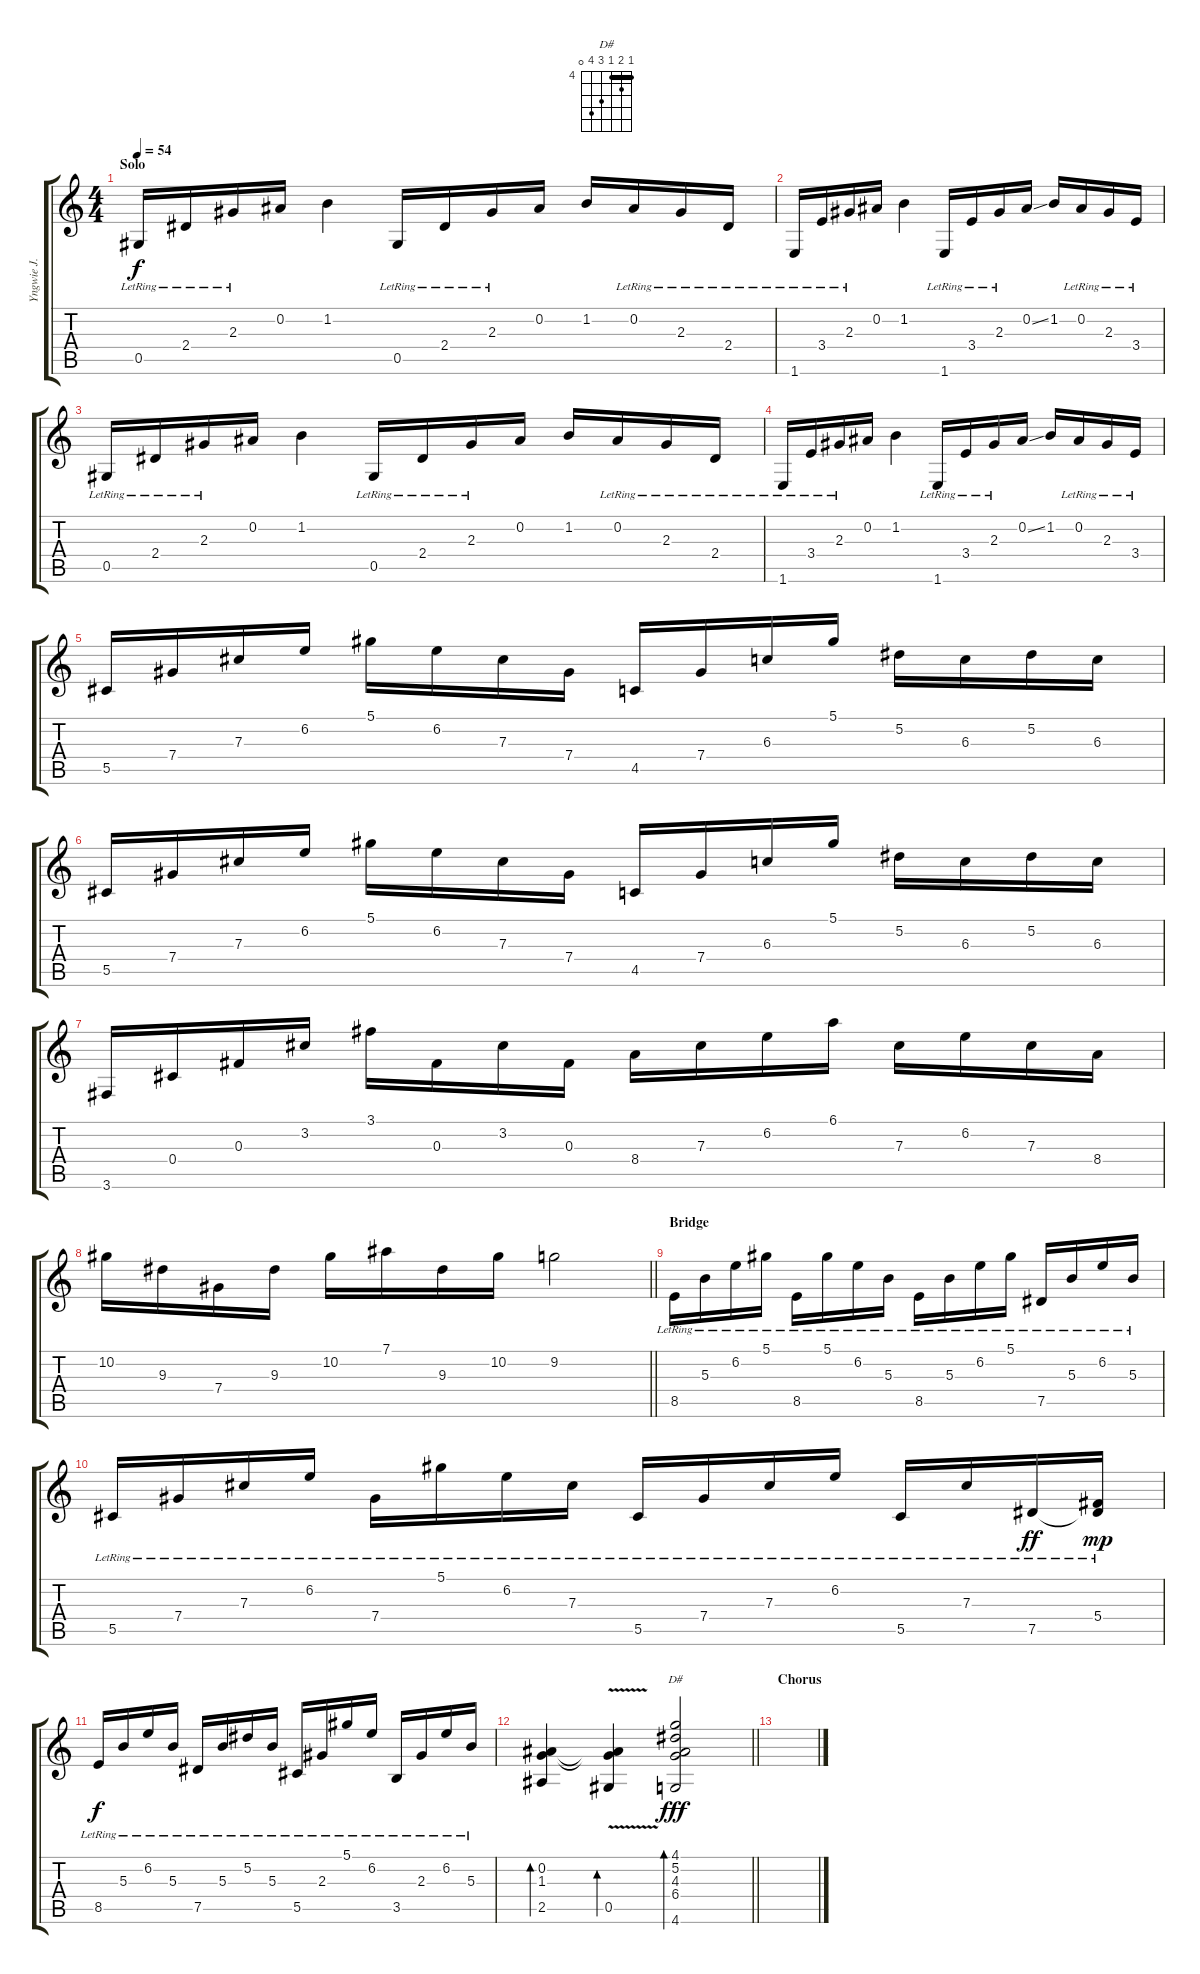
\track ("Yngwie J. Malmsteen" "Yngwie J. ") {instrument acousticguitarsteel}
\staff {score tabs}
\tuning (Eb4 Bb3 Gb3 Db3 Ab2 Eb2) {hide}
\chord ("D#" 4 5 4 6 7 0) {firstfret 4 barre 4}
\ts (4 4)
\section ("" "Solo")
\tempo 54
\clef g2
\ks c
0.5{lr}.16{dy f} 2.4{lr}.16 2.3{lr}.16 0.2.16 1.2.4 0.5{lr}.16 2.4{lr}.16 2.3{lr}.16 0.2.16 1.2.16 0.2{lr}.16 2.3{lr}.16 2.4{lr}.16 |
1.6{lr}.16 3.4{lr}.16 2.3{lr}.16 0.2.16 1.2.4 1.6{lr}.16 3.4{lr}.16 2.3{lr}.16 0.2{ss}.16 1.2.16 0.2{lr}.16 2.3{lr}.16 3.4{lr}.16 |
0.5{lr}.16 2.4{lr}.16 2.3{lr}.16 0.2.16 1.2.4 0.5{lr}.16 2.4{lr}.16 2.3{lr}.16 0.2.16 1.2.16 0.2{lr}.16 2.3{lr}.16 2.4{lr}.16 |
1.6{lr}.16 3.4{lr}.16 2.3{lr}.16 0.2.16 1.2.4 1.6{lr}.16 3.4{lr}.16 2.3{lr}.16 0.2{ss}.16 1.2.16 0.2{lr}.16 2.3{lr}.16 3.4{lr}.16 |
5.5.16 7.4.16 7.3.16 6.2.16 5.1.16 6.2.16 7.3.16 7.4.16 4.5.16 7.4.16 6.3.16 5.1.16 5.2.16 6.3.16 5.2.16 6.3.16 |
5.5.16 7.4.16 7.3.16 6.2.16 5.1.16 6.2.16 7.3.16 7.4.16 4.5.16 7.4.16 6.3.16 5.1.16 5.2.16 6.3.16 5.2.16 6.3.16 |
3.6.16 0.4.16 0.3.16 3.2.16 3.1.16 0.3.16 3.2.16 0.3.16 8.4.16 7.3.16 6.2.16 6.1.16 7.3.16 6.2.16 7.3.16 8.4.16 |
\barLineRight lightlight
10.2.16 9.3.16 7.4.16 9.3.16 10.2.16 7.1.16 9.3.16 10.2.16 9.2.2 |
\section ("" "Bridge")
8.5{lr}.16 5.3{lr}.16 6.2{lr}.16 5.1{lr}.16 8.5{lr}.16 5.1{lr}.16 6.2{lr}.16 5.3{lr}.16 8.5{lr}.16 5.3{lr}.16 6.2{lr}.16 5.1{lr}.16 7.5{lr}.16 5.3{lr}.16 6.2{lr}.16 5.3{lr}.16 |
5.5{lr}.16 7.4{lr}.16 7.3{lr}.16 6.2{lr}.16 7.4{lr}.16 5.1{lr}.16 6.2{lr}.16 7.3{lr}.16 5.5{lr}.16 7.4{lr}.16 7.3{lr}.16 6.2{lr}.16 5.5{lr}.16 7.3{lr}.16 7.5{lr}.16{dy ff} (5.4{lr} 7.5{t}).16{dy mp} |
8.5{lr}.16{dy f} 5.3{lr}.16 6.2{lr}.16 5.3{lr}.16 7.5{lr}.16 5.3{lr}.16 5.2{lr}.16 5.3{lr}.16 5.5{lr}.16 2.3{lr}.16 5.1{lr}.16 6.2{lr}.16 3.5{lr}.16 2.3{lr}.16 6.2{lr}.16 5.3{lr}.16 |
\barLineRight lightlight
(0.2 1.3 2.5).4{bd 60} (0.2{t} 1.3{t} 0.5{v}).4{bd 120} (4.1 5.2 4.3 6.4 4.6).2{bd 120 ch "D#" dy fff} |
\section ("" "Chorus")
